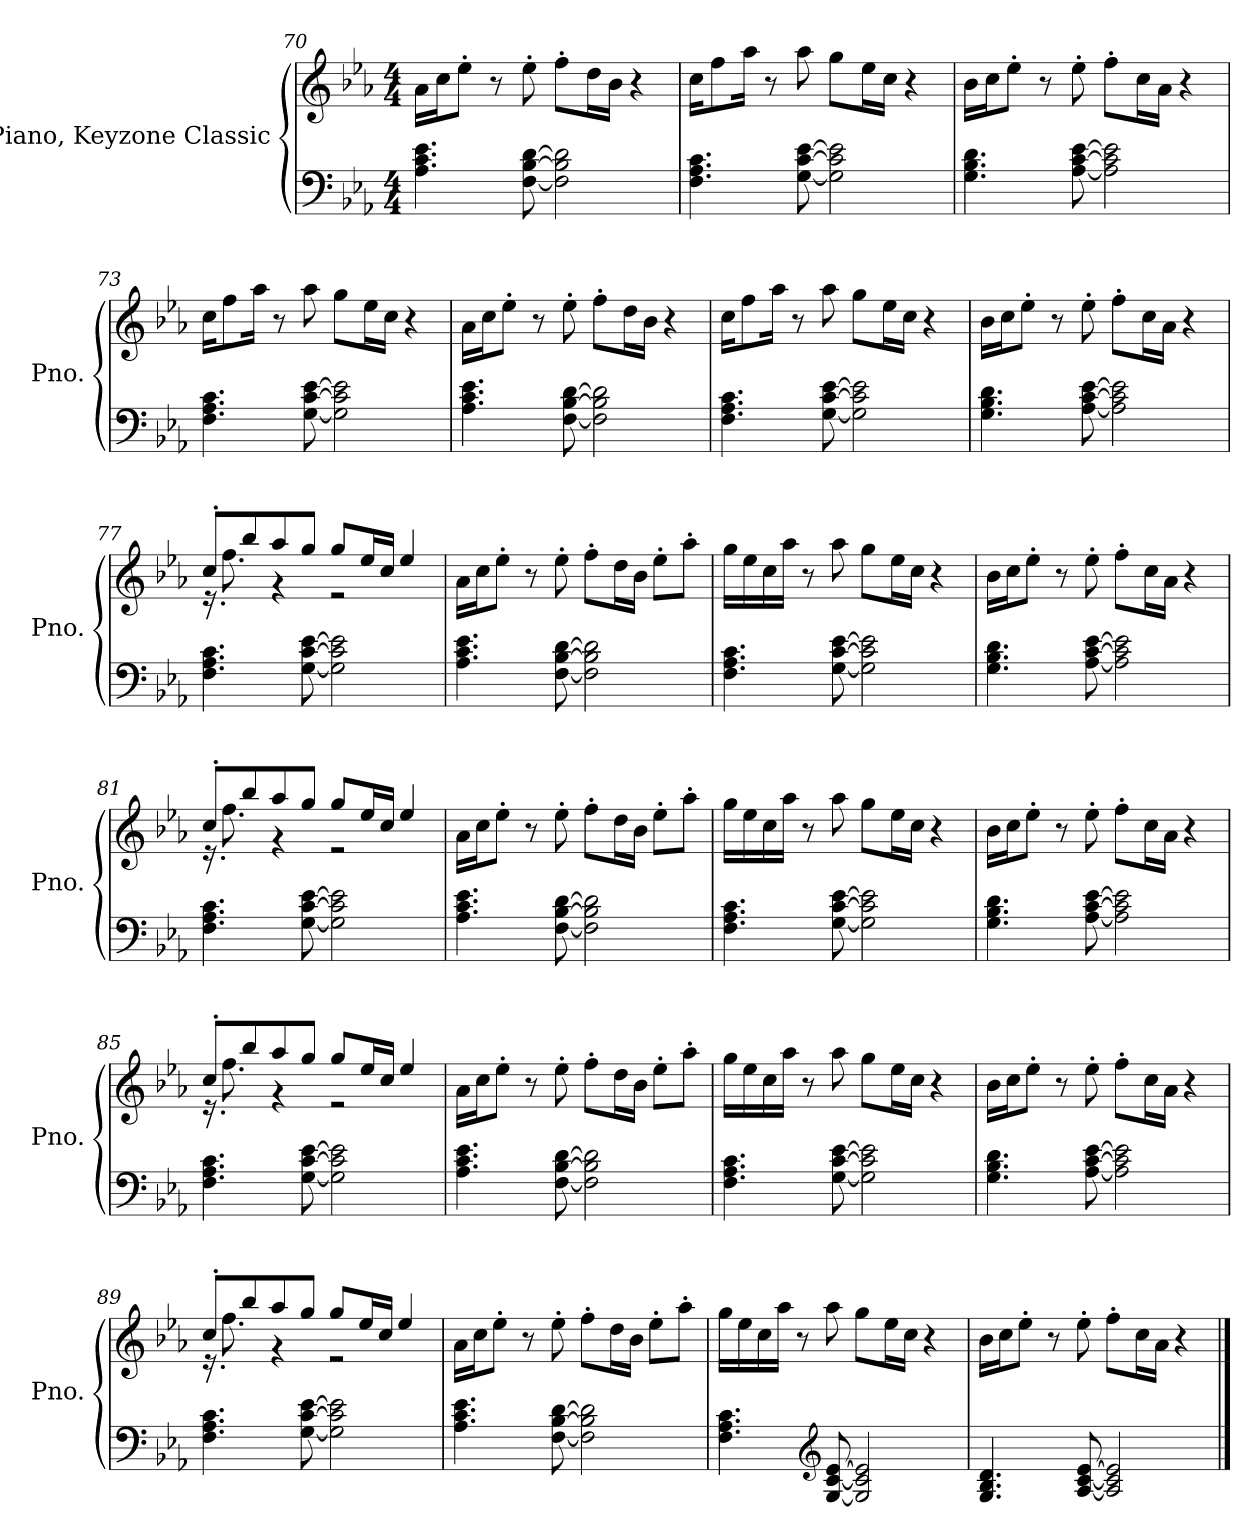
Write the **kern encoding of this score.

**kern	**kern
*part1	*part1
*staff2	*staff1
*I"Piano, Keyzone Classic	*
*I'Pno.	*
!!LO:LB:g=z
*clefF4	*clefG2
*k[b-e-a-]	*k[b-e-a-]
*M4/4	*M4/4
=70	=70
4.A-\ 4.c\ 4.e-\	16a-\LL
.	16cc\J
.	8ee-'\J
.	8r
[8F\ [8B-\ [8d\	8ee-'\
2F\] 2B-\] 2d\]	8ff'\L
.	16dd\L
.	16b-\JJ
.	4r
=71	=71
4.F\ 4.A-\ 4.c\	16cc\KL
.	8ff\
.	16aa-\Jk
.	8r
[8G\ [8c\ [8e-\	8aa-\
2G\] 2c\] 2e-\]	8gg\L
.	16ee-\L
.	16cc\JJ
.	4r
=72	=72
4.G\ 4.B-\ 4.d\	16b-\LL
.	16cc\J
.	8ee-'\J
.	8r
[8A-\ [8c\ [8e-\	8ee-'\
2A-\] 2c\] 2e-\]	8ff'\L
.	16cc\L
.	16a-\JJ
.	4r
=73	=73
4.F\ 4.A-\ 4.c\	16cc\KL
.	8ff\
.	16aa-\Jk
.	8r
[8G\ [8c\ [8e-\	8aa-\
2G\] 2c\] 2e-\]	8gg\L
.	16ee-\L
.	16cc\JJ
.	4r
!!LO:LB:g=z
=74	=74
4.A-\ 4.c\ 4.e-\	16a-\LL
.	16cc\J
.	8ee-'\J
.	8r
[8F\ [8B-\ [8d\	8ee-'\
2F\] 2B-\] 2d\]	8ff'\L
.	16dd\L
.	16b-\JJ
.	4r
=75	=75
4.F\ 4.A-\ 4.c\	16cc\KL
.	8ff\
.	16aa-\Jk
.	8r
[8G\ [8c\ [8e-\	8aa-\
2G\] 2c\] 2e-\]	8gg\L
.	16ee-\L
.	16cc\JJ
.	4r
=76	=76
4.G\ 4.B-\ 4.d\	16b-\LL
.	16cc\J
.	8ee-'\J
.	8r
[8A-\ [8c\ [8e-\	8ee-'\
2A-\] 2c\] 2e-\]	8ff'\L
.	16cc\L
.	16a-\JJ
.	4r
=77	=77
*	*^
4.F\ 4.A-\ 4.c\	8cc'/L	16r
.	.	8.ff'\
.	8bb-/	.
.	8aa-/	4r
[8G\ [8c\ [8e-\	8gg/J	.
2G\] 2c\] 2e-\]	8gg/L	2r
.	16ee-/L	.
.	16cc/JJ	.
.	4ee-/	.
*	*v	*v
!!LO:LB:g=z
=78	=78
4.A-\ 4.c\ 4.e-\	16a-\LL
.	16cc\J
.	8ee-'\J
.	8r
[8F\ [8B-\ [8d\	8ee-'\
2F\] 2B-\] 2d\]	8ff'\L
.	16dd\L
.	16b-\JJ
.	8ee-'\L
.	8aa-'\J
=79	=79
4.F\ 4.A-\ 4.c\	16gg\LL
.	16ee-\
.	16cc\
.	16aa-\JJ
.	8r
[8G\ [8c\ [8e-\	8aa-\
2G\] 2c\] 2e-\]	8gg\L
.	16ee-\L
.	16cc\JJ
.	4r
=80	=80
4.G\ 4.B-\ 4.d\	16b-\LL
.	16cc\J
.	8ee-'\J
.	8r
[8A-\ [8c\ [8e-\	8ee-'\
2A-\] 2c\] 2e-\]	8ff'\L
.	16cc\L
.	16a-\JJ
.	4r
=81	=81
*	*^
4.F\ 4.A-\ 4.c\	8cc'/L	16r
.	.	8.ff'\
.	8bb-/	.
.	8aa-/	4r
[8G\ [8c\ [8e-\	8gg/J	.
2G\] 2c\] 2e-\]	8gg/L	2r
.	16ee-/L	.
.	16cc/JJ	.
.	4ee-/	.
*	*v	*v
!!LO:PB:g=z
=82	=82
4.A-\ 4.c\ 4.e-\	16a-\LL
.	16cc\J
.	8ee-'\J
.	8r
[8F\ [8B-\ [8d\	8ee-'\
2F\] 2B-\] 2d\]	8ff'\L
.	16dd\L
.	16b-\JJ
.	8ee-'\L
.	8aa-'\J
=83	=83
4.F\ 4.A-\ 4.c\	16gg\LL
.	16ee-\
.	16cc\
.	16aa-\JJ
.	8r
[8G\ [8c\ [8e-\	8aa-\
2G\] 2c\] 2e-\]	8gg\L
.	16ee-\L
.	16cc\JJ
.	4r
=84	=84
4.G\ 4.B-\ 4.d\	16b-\LL
.	16cc\J
.	8ee-'\J
.	8r
[8A-\ [8c\ [8e-\	8ee-'\
2A-\] 2c\] 2e-\]	8ff'\L
.	16cc\L
.	16a-\JJ
.	4r
=85	=85
*	*^
4.F\ 4.A-\ 4.c\	8cc'/L	16r
.	.	8.ff'\
.	8bb-/	.
.	8aa-/	4r
[8G\ [8c\ [8e-\	8gg/J	.
2G\] 2c\] 2e-\]	8gg/L	2r
.	16ee-/L	.
.	16cc/JJ	.
.	4ee-/	.
*	*v	*v
!!LO:LB:g=z
=86	=86
4.A-\ 4.c\ 4.e-\	16a-\LL
.	16cc\J
.	8ee-'\J
.	8r
[8F\ [8B-\ [8d\	8ee-'\
2F\] 2B-\] 2d\]	8ff'\L
.	16dd\L
.	16b-\JJ
.	8ee-'\L
.	8aa-'\J
=87	=87
4.F\ 4.A-\ 4.c\	16gg\LL
.	16ee-\
.	16cc\
.	16aa-\JJ
.	8r
[8G\ [8c\ [8e-\	8aa-\
2G\] 2c\] 2e-\]	8gg\L
.	16ee-\L
.	16cc\JJ
.	4r
=88	=88
4.G\ 4.B-\ 4.d\	16b-\LL
.	16cc\J
.	8ee-'\J
.	8r
[8A-\ [8c\ [8e-\	8ee-'\
2A-\] 2c\] 2e-\]	8ff'\L
.	16cc\L
.	16a-\JJ
.	4r
=89	=89
*	*^
4.F\ 4.A-\ 4.c\	8cc'/L	16r
.	.	8.ff'\
.	8bb-/	.
.	8aa-/	4r
[8G\ [8c\ [8e-\	8gg/J	.
2G\] 2c\] 2e-\]	8gg/L	2r
.	16ee-/L	.
.	16cc/JJ	.
.	4ee-/	.
*	*v	*v
!!LO:LB:g=z
=90	=90
4.A-\ 4.c\ 4.e-\	16a-\LL
.	16cc\J
.	8ee-'\J
.	8r
[8F\ [8B-\ [8d\	8ee-'\
2F\] 2B-\] 2d\]	8ff'\L
.	16dd\L
.	16b-\JJ
.	8ee-'\L
.	8aa-'\J
=91	=91
4.F\ 4.A-\ 4.c\	16gg\LL
.	16ee-\
.	16cc\
.	16aa-\JJ
.	8r
*clefG2	*
[8G/ [8c/ [8e-/	8aa-\
2G/] 2c/] 2e-/]	8gg\L
.	16ee-\L
.	16cc\JJ
.	4r
=92	=92
4.G/ 4.B-/ 4.d/	16b-\LL
.	16cc\J
.	8ee-'\J
.	8r
[8A-/ [8c/ [8e-/	8ee-'\
2A-/] 2c/] 2e-/]	8ff'\L
.	16cc\L
.	16a-\JJ
.	4r
==	==
*-	*-
